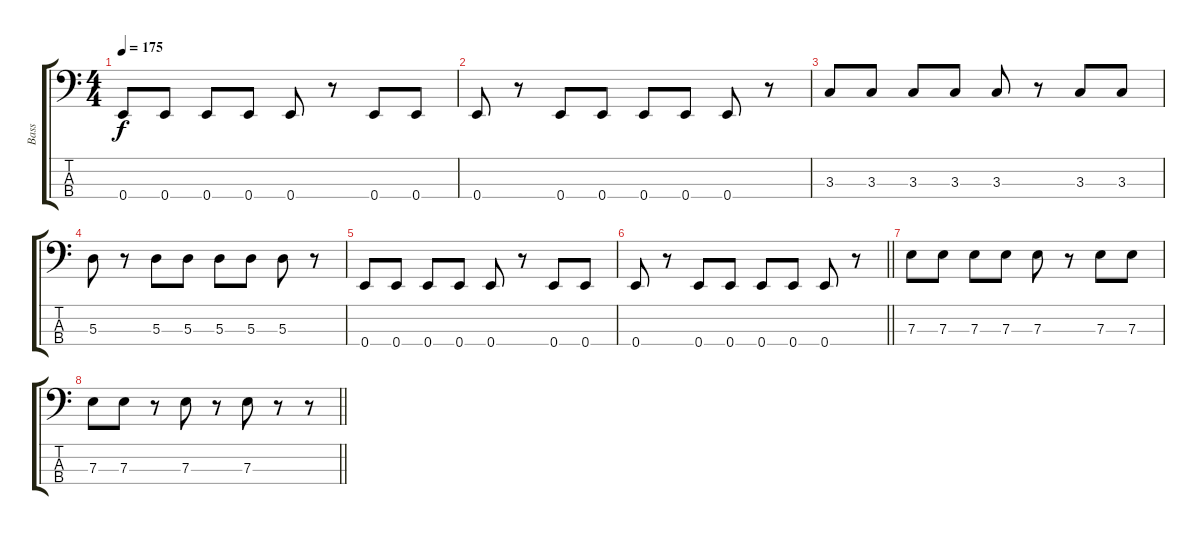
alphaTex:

\track ("Bass" "Bass") {instrument electricbassfinger}
\staff {score tabs}
\tuning (G2 D2 A1 E1) {hide}
\ts (4 4)
\tempo 175
\clef f4
\ks c
0.4.8{dy f} 0.4.8 0.4.8 0.4.8 0.4.8 r.8 0.4.8 0.4.8 |
0.4.8 r.8 0.4.8 0.4.8 0.4.8 0.4.8 0.4.8 r.8 |
3.3.8 3.3.8 3.3.8 3.3.8 3.3.8 r.8 3.3.8 3.3.8 |
5.3.8 r.8 5.3.8 5.3.8 5.3.8 5.3.8 5.3.8 r.8 |
0.4.8 0.4.8 0.4.8 0.4.8 0.4.8 r.8 0.4.8 0.4.8 |
\barLineRight lightlight
0.4.8 r.8 0.4.8 0.4.8 0.4.8 0.4.8 0.4.8 r.8 |
7.3.8 7.3.8 7.3.8 7.3.8 7.3.8 r.8 7.3.8 7.3.8 |
\barLineRight lightlight
7.3.8 7.3.8 r.8 7.3.8 r.8 7.3.8 r.8 r.8
